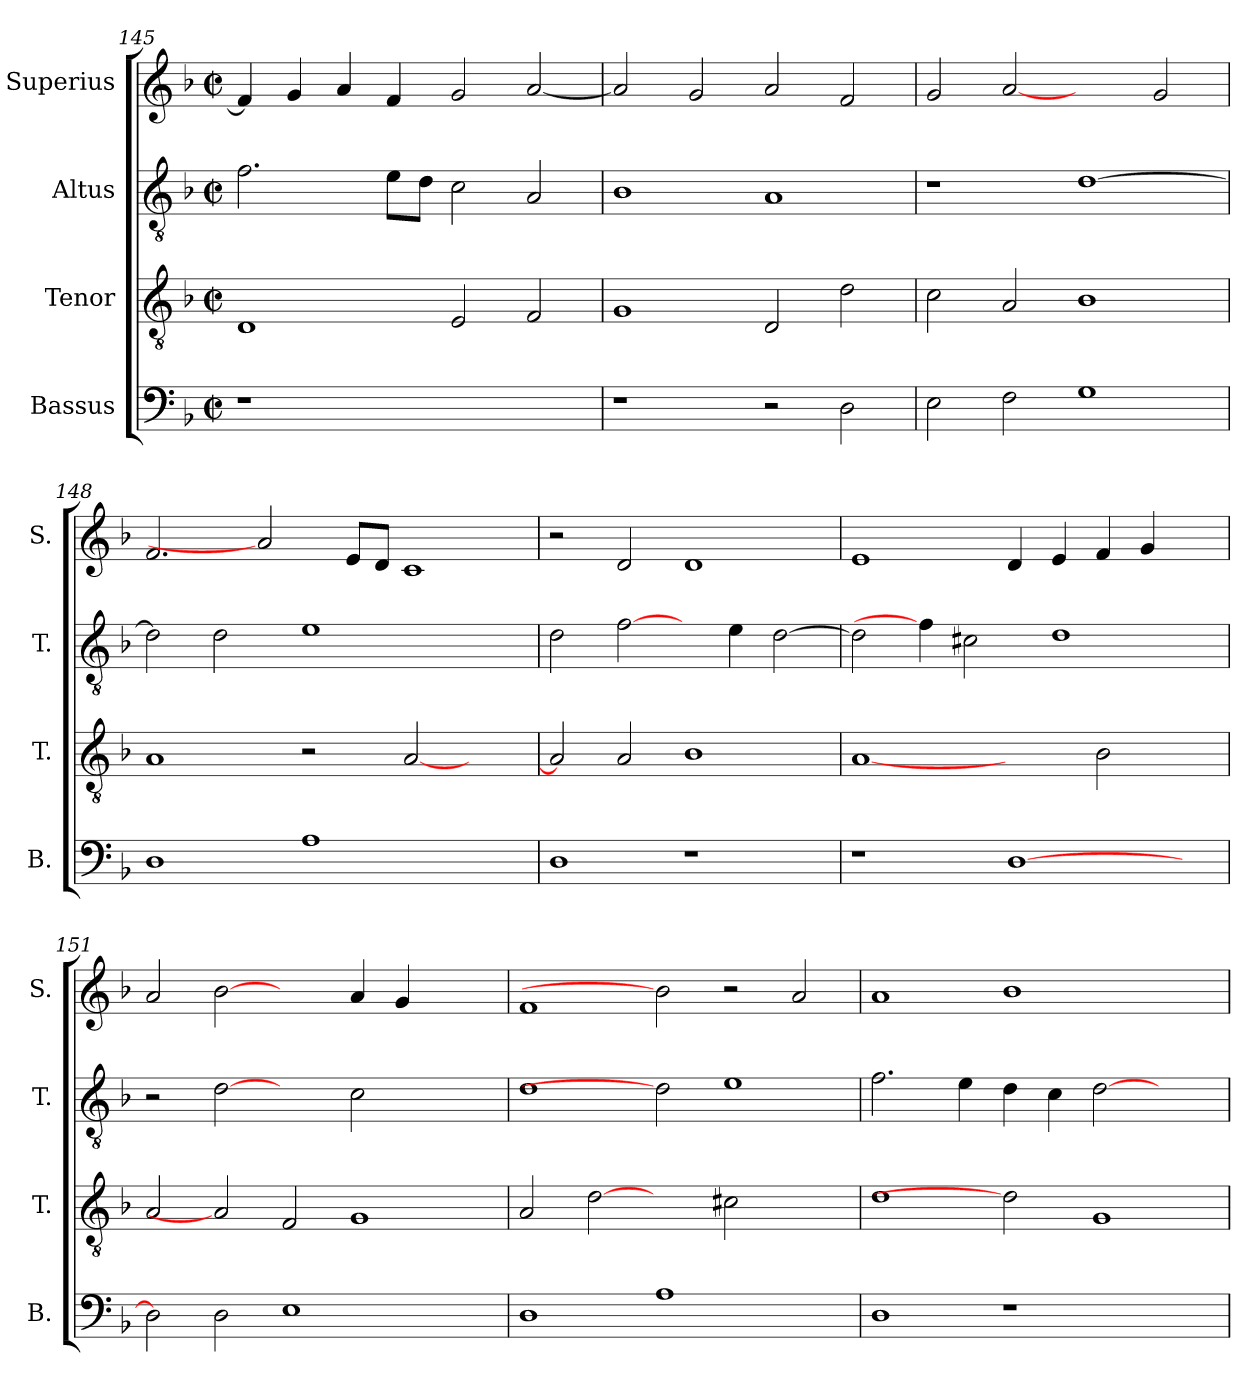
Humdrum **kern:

**kern	**kern	**kern	**kern
*part4	*part3	*part2	*part1
*staff4	*staff3	*staff2	*staff1
*I"Bassus	*I"Tenor	*I"Altus	*I"Superius
*I'B.	*I'T.	*I'T.	*I'S.
*clefF4	*clefGv2	*clefGv2	*clefG2
*	*ITrd7c12	*ITrd7c12	*
*k[b-]	*k[b-]	*k[b-]	*k[b-]
*F:	*F:	*F:	*F:
*M2/2	*M2/2	*M2/2	*M2/2
*met(c|)	*met(c|)	*met(c|)	*met(c|)
=145	=145	=145	=145
!LO:N:vis=1	!	!	!
1r	1DDi	2.Fi\	4fi/]
.	.	.	4gi/
.	.	.	4ai/
.	.	8Ei\L	4fi/
.	.	8Di\J	.
1ryy	2EEi/	2Ci\	2gi/
.	2FFi/	2AAi/	[<2ai/
!!LO:LB:g=z
=146	=146	=146	=146
1r	1GGi	1BB-i	2ai/]
.	.	.	2gi/
2r	2DDi/	1AAi	2ai/
2Di\	2Di\	.	2fi/
=147	=147	=147	=147
2Ei\	2Ci\	1r	2gi/
2Fi\	2AAi/	.	[2ai
1Gi	1BB-i	[>1Di	2ryy
.	.	.	2gi/
=148	=148	=148	=148
1Di	1AAi	2Di\]	2.fi/
.	.	2Di\	.
.	.	.	2ai]
1Ai	2r	1Ei	.
.	.	.	8ei/L
.	.	.	8di/J
.	[<2AAi/	.	1ci
2ryy	2ryy	2ryy	.
=149	=149	=149	=149
1Di	2AAi/]	2Di\	2r
.	2AAi/	[2Fi\	2di/
1r	1BB-i	4ryy	1di
.	.	4Ei\	.
.	.	[>2Di\	.
=150	=150	=150	=150
1r	[1AAi	2Di\]	1ei
.	.	4Fi\]	.
.	.	2C#Xi\	.
[>1Di	2ryy	.	4di/
.	.	1Di	4ei/
.	2BB-i\	.	4fi/
.	.	.	4gi/
4ryy	4ryy	.	4ryy
!!LO:PB:g=z
=151	=151	=151	=151
2Di\]	2AAi/	2r	2ai/
2Di\	2AAi]	[2Di	[2b-i
1Ei	2FFi/	2ryy	2ryy
.	1GGi	2Ci\	4ai/
.	.	.	4gi/
2ryy	.	2ryy	2ryy
=152	=152	=152	=152
1Di	2AAi/	1Di	1fi
.	[2Di	.	.
1Ai	2ryy	2Di]	2b-i]
.	2C#Xi\	1Ei	2r
2ryy	2ryy	.	2ai/
=153	=153	=153	=153
1Di	1Di	2.Fi\	1ai
.	.	4Ei\	.
1r	2Di]	4Di\	1b-i
.	.	4Ci\	.
.	1GGi	[>2Di\	.
2ryy	.	2ryy	2ryy
=	=	=	=
*-	*-	*-	*-
